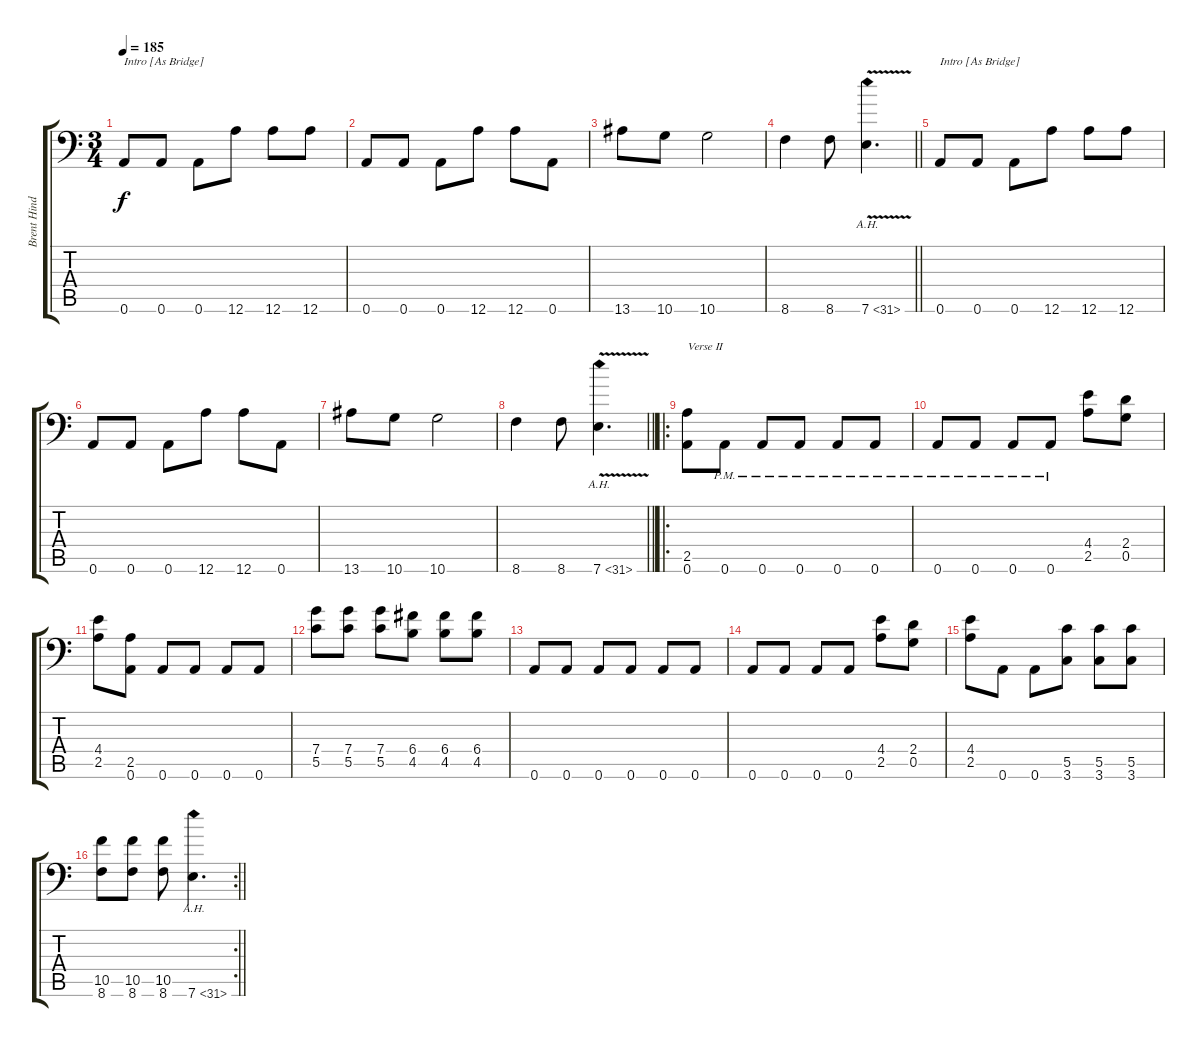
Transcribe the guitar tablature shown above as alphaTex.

\track ("Brent Hinds" "Brent Hind") {instrument distortionguitar}
\staff {score tabs}
\tuning (D4 A3 F3 C3 G2 A1) {hide}
\ts (3 4)
\tempo 185
\clef f4
\ks c
0.6.8{txt "Intro [As Bridge]" dy f} 0.6.8 0.6.8 12.6.8 12.6.8 12.6.8 |
0.6.8 0.6.8 0.6.8 12.6.8 12.6.8 0.6.8 |
13.6.8 10.6.8 10.6.2 |
\barLineRight lightlight
8.6.4 8.6.8 7.6{ah 24 v}.4{d} |
0.6.8{txt "Intro [As Bridge]"} 0.6.8 0.6.8 12.6.8 12.6.8 12.6.8 |
0.6.8 0.6.8 0.6.8 12.6.8 12.6.8 0.6.8 |
13.6.8 10.6.8 10.6.2 |
\barLineRight lightlight
8.6.4 8.6.8 7.6{ah 24 v}.4{d} |
\ro
(2.5 0.6).8{txt "Verse II"} 0.6{pm}.8 0.6{pm}.8 0.6{pm}.8 0.6{pm}.8 0.6{pm}.8 |
0.6{pm}.8 0.6{pm}.8 0.6{pm}.8 0.6{pm}.8 (4.4 2.5).8 (2.4 0.5).8 |
(4.4 2.5).8 (2.5 0.6).8 0.6.8 0.6.8 0.6.8 0.6.8 |
(7.4 5.5).8 (7.4 5.5).8 (7.4 5.5).8 (6.4 4.5).8 (6.4 4.5).8 (6.4 4.5).8 |
0.6.8 0.6.8 0.6.8 0.6.8 0.6.8 0.6.8 |
0.6.8 0.6.8 0.6.8 0.6.8 (4.4 2.5).8 (2.4 0.5).8 |
(4.4 2.5).8 0.6.8 0.6.8 (5.5 3.6).8 (5.5 3.6).8 (5.5 3.6).8 |
\rc 2
\barLineRight lightlight
(10.5 8.6).8 (10.5 8.6).8 (10.5 8.6).8 7.6{ah 24}.4{d}
